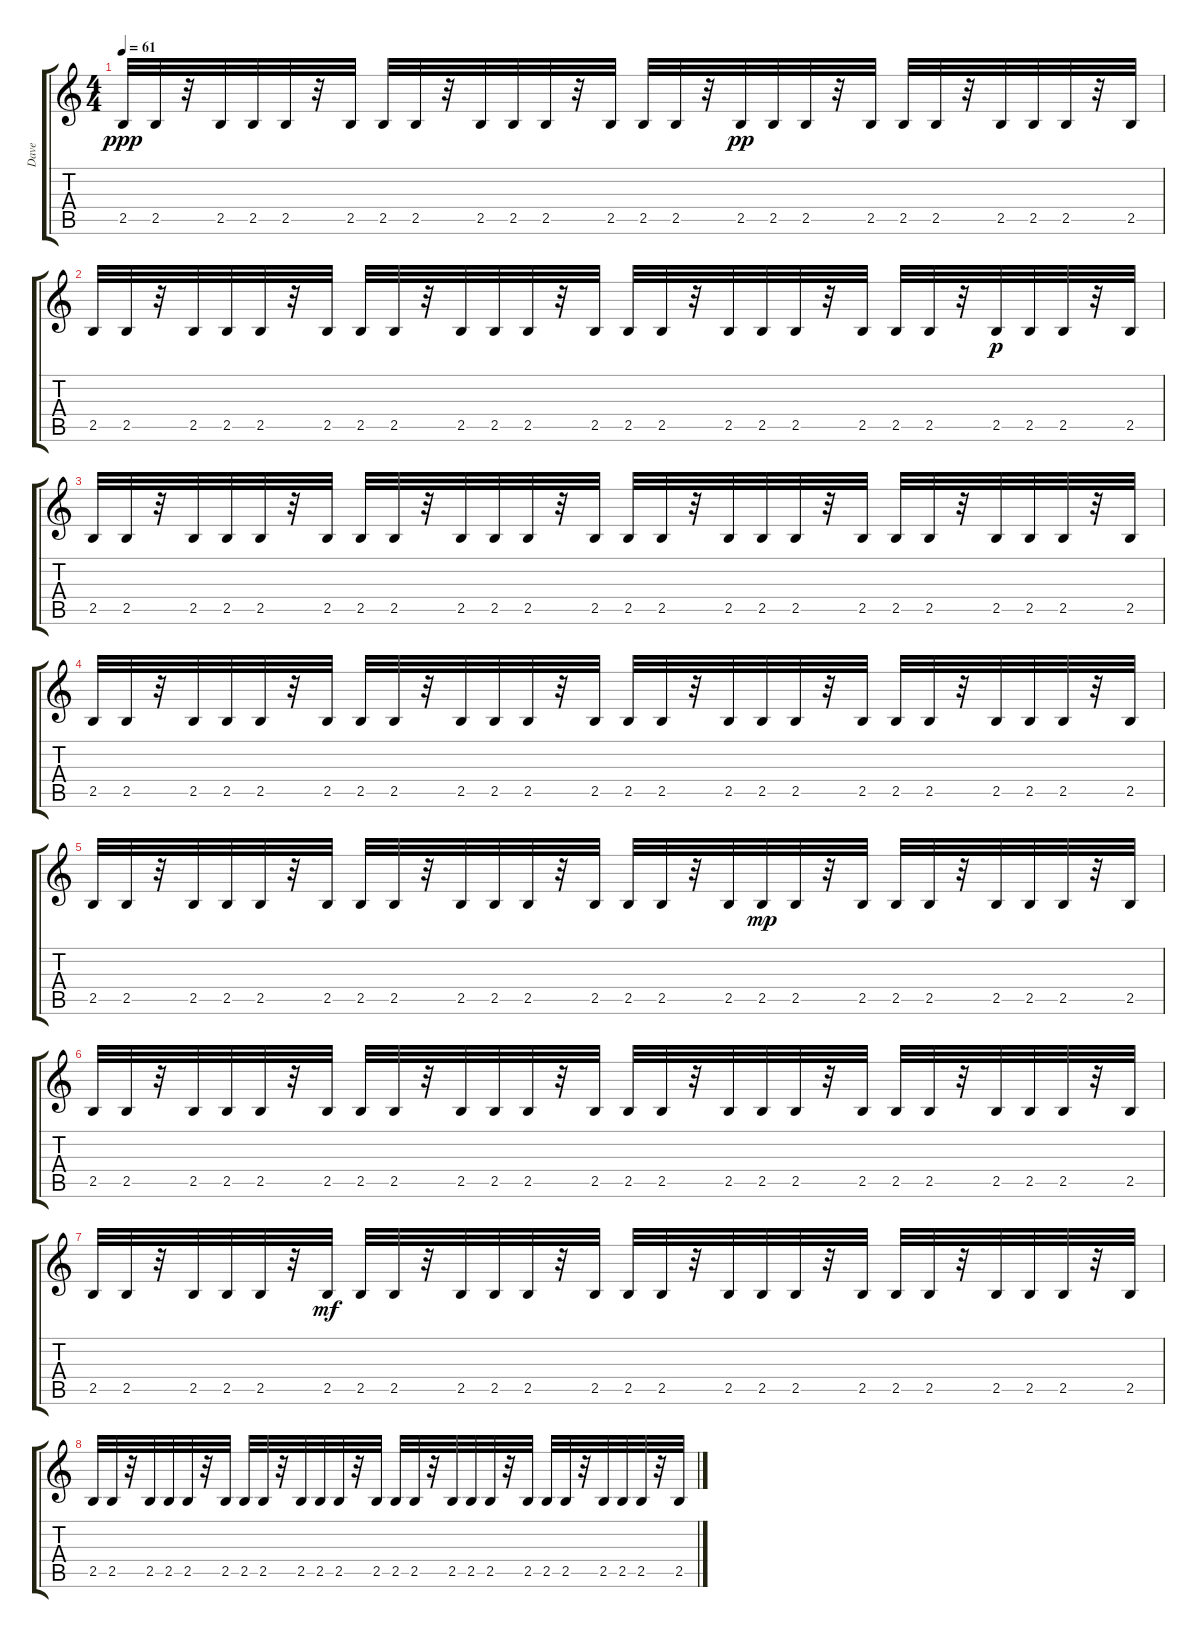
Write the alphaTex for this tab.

\track ("Dave" "Dave") {instrument electricguitarjazz}
\staff {score tabs}
\tuning (E4 B3 G3 D3 A2 E2) {hide}
\ts (4 4)
\tempo 61
\clef g2
\ks c
2.5.32{dy ppp instrument electricguitarmuted} 2.5.32 r.32 2.5.32 2.5.32 2.5.32 r.32 2.5.32 2.5.32 2.5.32 r.32 2.5.32 2.5.32 2.5.32 r.32 2.5.32 2.5.32 2.5.32 r.32 2.5.32{dy pp} 2.5.32 2.5.32 r.32 2.5.32 2.5.32 2.5.32 r.32 2.5.32 2.5.32 2.5.32 r.32 2.5.32 |
2.5.32 2.5.32 r.32 2.5.32 2.5.32 2.5.32 r.32 2.5.32 2.5.32 2.5.32 r.32 2.5.32 2.5.32 2.5.32 r.32 2.5.32 2.5.32 2.5.32 r.32 2.5.32 2.5.32 2.5.32 r.32 2.5.32 2.5.32 2.5.32 r.32 2.5.32{dy p} 2.5.32 2.5.32 r.32 2.5.32 |
2.5.32 2.5.32 r.32 2.5.32 2.5.32 2.5.32 r.32 2.5.32 2.5.32 2.5.32 r.32 2.5.32 2.5.32 2.5.32 r.32 2.5.32 2.5.32 2.5.32 r.32 2.5.32 2.5.32 2.5.32 r.32 2.5.32 2.5.32 2.5.32 r.32 2.5.32 2.5.32 2.5.32 r.32 2.5.32 |
2.5.32 2.5.32 r.32 2.5.32 2.5.32 2.5.32 r.32 2.5.32 2.5.32 2.5.32 r.32 2.5.32 2.5.32 2.5.32 r.32 2.5.32 2.5.32 2.5.32 r.32 2.5.32 2.5.32 2.5.32 r.32 2.5.32 2.5.32 2.5.32 r.32 2.5.32 2.5.32 2.5.32 r.32 2.5.32 |
2.5.32 2.5.32 r.32 2.5.32 2.5.32 2.5.32 r.32 2.5.32 2.5.32 2.5.32 r.32 2.5.32 2.5.32 2.5.32 r.32 2.5.32 2.5.32 2.5.32 r.32 2.5.32 2.5.32{dy mp} 2.5.32 r.32 2.5.32 2.5.32 2.5.32 r.32 2.5.32 2.5.32 2.5.32 r.32 2.5.32 |
2.5.32 2.5.32 r.32 2.5.32 2.5.32 2.5.32 r.32 2.5.32 2.5.32 2.5.32 r.32 2.5.32 2.5.32 2.5.32 r.32 2.5.32 2.5.32 2.5.32 r.32 2.5.32 2.5.32 2.5.32 r.32 2.5.32 2.5.32 2.5.32 r.32 2.5.32 2.5.32 2.5.32 r.32 2.5.32 |
2.5.32 2.5.32 r.32 2.5.32 2.5.32 2.5.32 r.32 2.5.32{dy mf} 2.5.32 2.5.32 r.32 2.5.32 2.5.32 2.5.32 r.32 2.5.32 2.5.32 2.5.32 r.32 2.5.32 2.5.32 2.5.32 r.32 2.5.32 2.5.32 2.5.32 r.32 2.5.32 2.5.32 2.5.32 r.32 2.5.32 |
2.5.32 2.5.32 r.32 2.5.32 2.5.32 2.5.32 r.32 2.5.32 2.5.32 2.5.32 r.32 2.5.32 2.5.32 2.5.32 r.32 2.5.32 2.5.32 2.5.32 r.32 2.5.32 2.5.32 2.5.32 r.32 2.5.32 2.5.32 2.5.32 r.32 2.5.32 2.5.32 2.5.32 r.32 2.5.32
